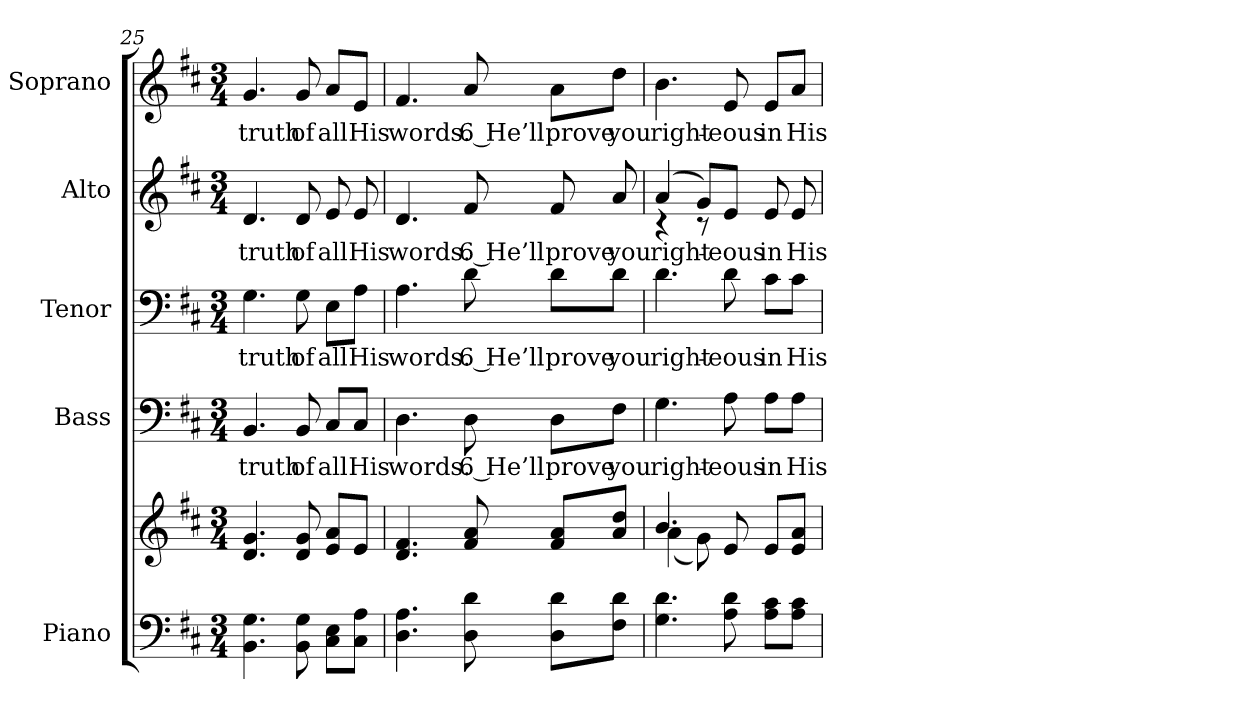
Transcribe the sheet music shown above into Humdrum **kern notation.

**kern	**kern	**kern	**text	**kern	**text	**kern	**text	**kern	**text
*part5	*part5	*part4	*part4	*part3	*part3	*part2	*part2	*part1	*part1
*staff6	*staff5	*staff4	*staff4	*staff3	*staff3	*staff2	*staff2	*staff1	*staff1
*I"Piano	*	*I"Bass	*	*I"Tenor	*	*I"Alto	*	*I"Soprano	*
*I'Pno.	*	*I'B.	*	*I'T.	*	*I'A.	*	*I'S.	*
!!LO:PB:g=z
*clefF4	*clefG2	*clefF4	*	*clefF4	*	*clefG2	*	*clefG2	*
*k[f#c#]	*k[f#c#]	*k[f#c#]	*	*k[f#c#]	*	*k[f#c#]	*	*k[f#c#]	*
*D:	*D:	*D:	*	*D:	*	*D:	*	*D:	*
*M3/4	*M3/4	*M3/4	*	*M3/4	*	*M3/4	*	*M3/4	*
=25	=25	=25	=25	=25	=25	=25	=25	=25	=25
!	!	!	!LO:LY:b:color=#000000	!	!	!	!	!	!
!	!	!	!	!	!LO:LY:b:color=#000000	!	!	!	!
!	!	!	!	!	!	!	!LO:LY:b:color=#000000	!	!
!	!	!	!	!	!	!	!	!	!LO:LY:b:color=#000000
4.BBi\ 4.Gi	4.di/ 4.gi	4.BBi/	truth	4.Gi\	truth	4.di/	truth	4.gi/	truth
!	!	!	!LO:LY:b:color=#000000	!	!	!	!	!	!
!	!	!	!	!	!LO:LY:b:color=#000000	!	!	!	!
!	!	!	!	!	!	!	!LO:LY:b:color=#000000	!	!
!	!	!	!	!	!	!	!	!	!LO:LY:b:color=#000000
8BBi\ 8Gi	8di/ 8gi	8BBi/	of	8Gi\	of	8di/	of	8gi/	of
!	!	!	!LO:LY:b:color=#000000	!	!	!	!	!	!
!	!	!	!	!	!LO:LY:b:color=#000000	!	!	!	!
!	!	!	!	!	!	!	!LO:LY:b:color=#000000	!	!
!	!	!	!	!	!	!	!	!	!LO:LY:b:color=#000000
8C#i\ 8Ei\L	8ei/ 8ai/L	8C#i/L	all	8Ei\L	all	8ei/	all	8ai/L	all
!	!	!	!LO:LY:b:color=#000000	!	!	!	!	!	!
!	!	!	!	!	!LO:LY:b:color=#000000	!	!	!	!
!	!	!	!	!	!	!	!LO:LY:b:color=#000000	!	!
!	!	!	!	!	!	!	!	!	!LO:LY:b:color=#000000
8C#i\ 8Ai\J	8ei/J	8C#i/J	His	8Ai\J	His	8ei/	His	8ei/J	His
=26	=26	=26	=26	=26	=26	=26	=26	=26	=26
!	!	!	!LO:LY:b:color=#000000	!	!	!	!	!	!
!	!	!	!	!	!LO:LY:b:color=#000000	!	!	!	!
!	!	!	!	!	!	!	!LO:LY:b:color=#000000	!	!
!	!	!	!	!	!	!	!	!	!LO:LY:b:color=#000000
4.Di\ 4.Ai	4.di/ 4.f#i	4.Di\	words.	4.Ai\	words.	4.di/	words.	4.f#i/	words.
!	!	!	!LO:LY:b:color=#000000	!	!	!	!	!	!
!	!	!	!	!	!LO:LY:b:color=#000000	!	!	!	!
!	!	!	!	!	!	!	!LO:LY:b:color=#000000	!	!
!	!	!	!	!	!	!	!	!	!LO:LY:b:color=#000000
8Di\ 8di	8f#i/ 8ai	8Di\	6 He’ll	8di\	6 He’ll	8f#i/	6 He’ll	8ai/	6 He’ll
!	!	!	!LO:LY:b:color=#000000	!	!	!	!	!	!
!	!	!	!	!	!LO:LY:b:color=#000000	!	!	!	!
!	!	!	!	!	!	!	!LO:LY:b:color=#000000	!	!
!	!	!	!	!	!	!	!	!	!LO:LY:b:color=#000000
8Di\ 8di\L	8f#i/ 8ai/L	8Di\L	prove	8di\L	prove	8f#i/	prove	8ai\L	prove
!	!	!	!LO:LY:b:color=#000000	!	!	!	!	!	!
!	!	!	!	!	!LO:LY:b:color=#000000	!	!	!	!
!	!	!	!	!	!	!	!LO:LY:b:color=#000000	!	!
!	!	!	!	!	!	!	!	!	!LO:LY:b:color=#000000
8F#i\ 8di\J	8ai/ 8ddi/J	8F#i\J	you	8di\J	you	8ai/	you	8ddi\J	you
=27	=27	=27	=27	=27	=27	=27	=27	=27	=27
*	*^	*	*	*	*	*	*	*	*
!	!	!	!	!LO:LY:b:color=#000000	!	!	!	!	!	!
!	!	!	!	!	!	!LO:LY:b:color=#000000	!	!	!	!
!	!	!	!	!	!	!	!	!LO:LY:b:color=#000000	!	!
*	*	*	*	*	*	*	*^	*	*	*
!	!	!	!	!	!	!	!	!	!	!	!LO:LY:b:color=#000000
4.Gi\ 4.di	4.bi/	(4ai\	4.Gi\	right-	4.di\	right-	(4ai/	4r	right-	4.bi\	right-
.	.	8gi\)	.	.	.	.	8gi/L)	8r	.	.	.
!	!	!	!	!LO:LY:b:color=#000000	!	!	!	!	!	!	!
!	!	!	!	!	!	!LO:LY:b:color=#000000	!	!	!	!	!
!	!	!	!	!	!	!	!	!	!LO:LY:b:color=#000000	!	!
!	!	!	!	!	!	!	!	!	!	!	!LO:LY:b:color=#000000
8Ai\ 8di	8ei/	8ryy	8Ai\	-eous	8di\	-eous	8ei/J	8ryy	-eous	8ei/	-eous
!	!	!	!	!LO:LY:b:color=#000000	!	!	!	!	!	!	!
!	!	!	!	!	!	!LO:LY:b:color=#000000	!	!	!	!	!
!	!	!	!	!	!	!	!	!	!LO:LY:b:color=#000000	!	!
!	!	!	!	!	!	!	!	!	!	!	!LO:LY:b:color=#000000
8Ai\ 8c#i\L	8ei/L	4ryy	8Ai\L	in	8c#i\L	in	8ei/	4ryy	in	8ei/L	in
!	!	!	!	!LO:LY:b:color=#000000	!	!	!	!	!	!	!
!	!	!	!	!	!	!LO:LY:b:color=#000000	!	!	!	!	!
!	!	!	!	!	!	!	!	!	!LO:LY:b:color=#000000	!	!
!	!	!	!	!	!	!	!	!	!	!	!LO:LY:b:color=#000000
8Ai\ 8c#i\J	8ei/ 8ai/J	.	8Ai\J	His	8c#i\J	His	8ei/	.	His	8ai/J	His
*	*v	*v	*	*	*	*	*v	*v	*	*	*
=	=	=	=	=	=	=	=	=	=
*-	*-	*-	*-	*-	*-	*-	*-	*-	*-
